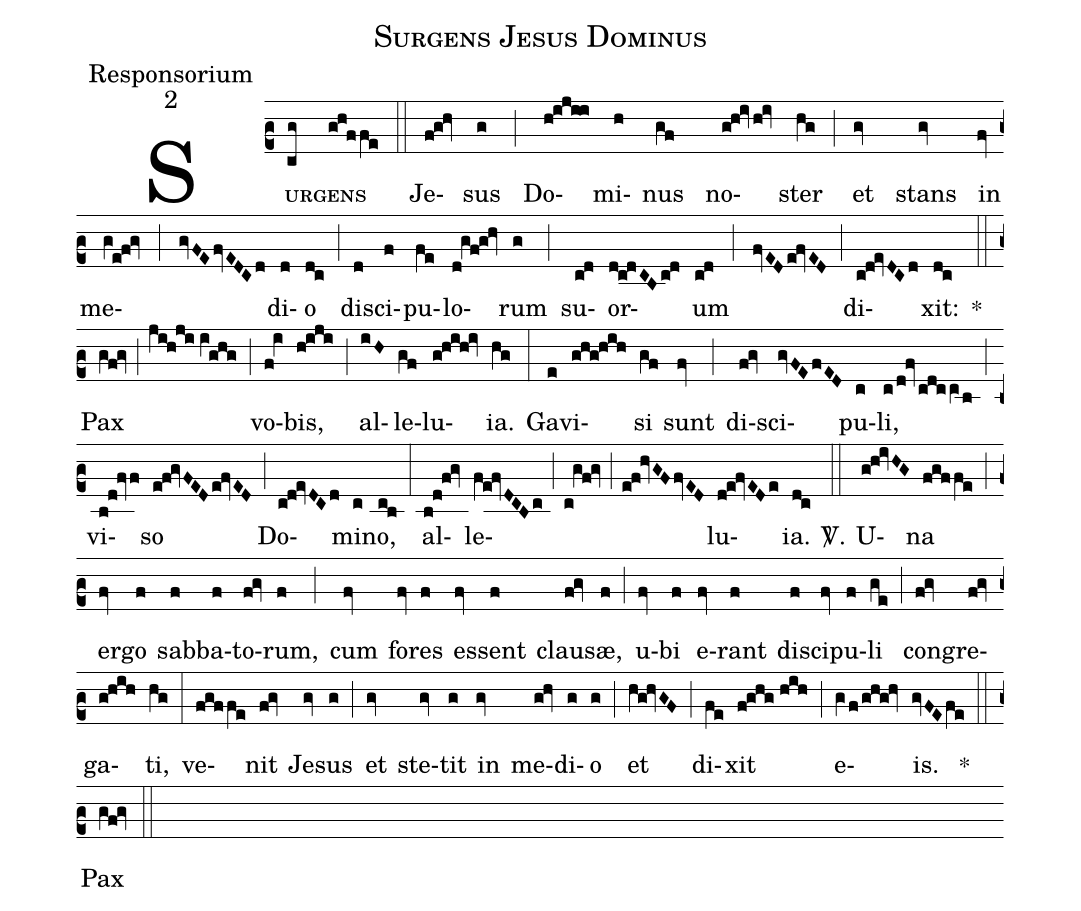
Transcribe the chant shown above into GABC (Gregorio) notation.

name:Surgens Jesus Dominus;
office-part:Responsorium;
mode:2;
%%
(c2) S<sc>ur(cg)gens</sc>(g!h!f/fe) (::) Je(f!g!hv)sus(g) (;) Do(h!iji!i)mi(h)nus(gf) no(g!h!iv/h!iv)ster(hg) (;) et(gv) stans(gv) in(fv) me(gV!e!f!gv;gvFEfvEDCd)di(d)o(d!c) (;) di(d)sci(f)pu(fe)lo(d!gV!f!g!hv)rum(g) (;)  su(c!d)or(d!c!dCB/c!d)um(c!d;fvED/e!fvED) (;) di(c!d!evDCd)xit:(d!c) *(::) Pax(gV!f!gv;jV!i!h!j!i//iV!ghg) (;) vo(f!iV)bis,(h!i!j!i) (;) al(iH)le(gf)lu(g!hih!iv)ia.(hg) (:) Ga(e)vi(ghg!hih)si(gf) sunt(fv) (;) di(f!gv)sci(gvFEfED)pu(c)li,(c/d!fvcdc/cVb) (;) vi(b!d!fvf)so(e!f!gvFEDe!fvED) (;) Do(c!d!evDCd)mi(c)no,(c!b) (:) al(b!d!f!gv)le(fV!e!fvDCBc;c!gV!f!gv;e!f!hvGFfvED)lu(d!e!fvEDe)ia.(d!c)
<sp>V/</sp>.(::) U-(g!h!ivHG)na(fgf/fe) (;) er(fv)go(f) sab(f)ba(f)to(f!gv)rum,(f) (;) cum(fv) fo(fv)res(f) es(fv)sent(f) clau(f!gv)sæ,(f) (;) u-(fv)bi(f) e-(fv)rant(f) dis(f)ci(fv)pu(f)li(ge) (;) con(f!gv)gre(f!gv)ga(g!hih)ti,(hg) (:) ve(fgf/fV!e)nit(f!gv) Je(gv)sus(g) (;) et(gv) ste(gv)tit(g) in(gv) me(g!hv)di(g)o(g) (;) et(hV!g!hvGF) (;) di(fV!e)xit(f!ghg//hih) (;) e-(gVf/ghg!hv)is.(gvFEfe) *(::) Pax(gV!f!gv) (::)
